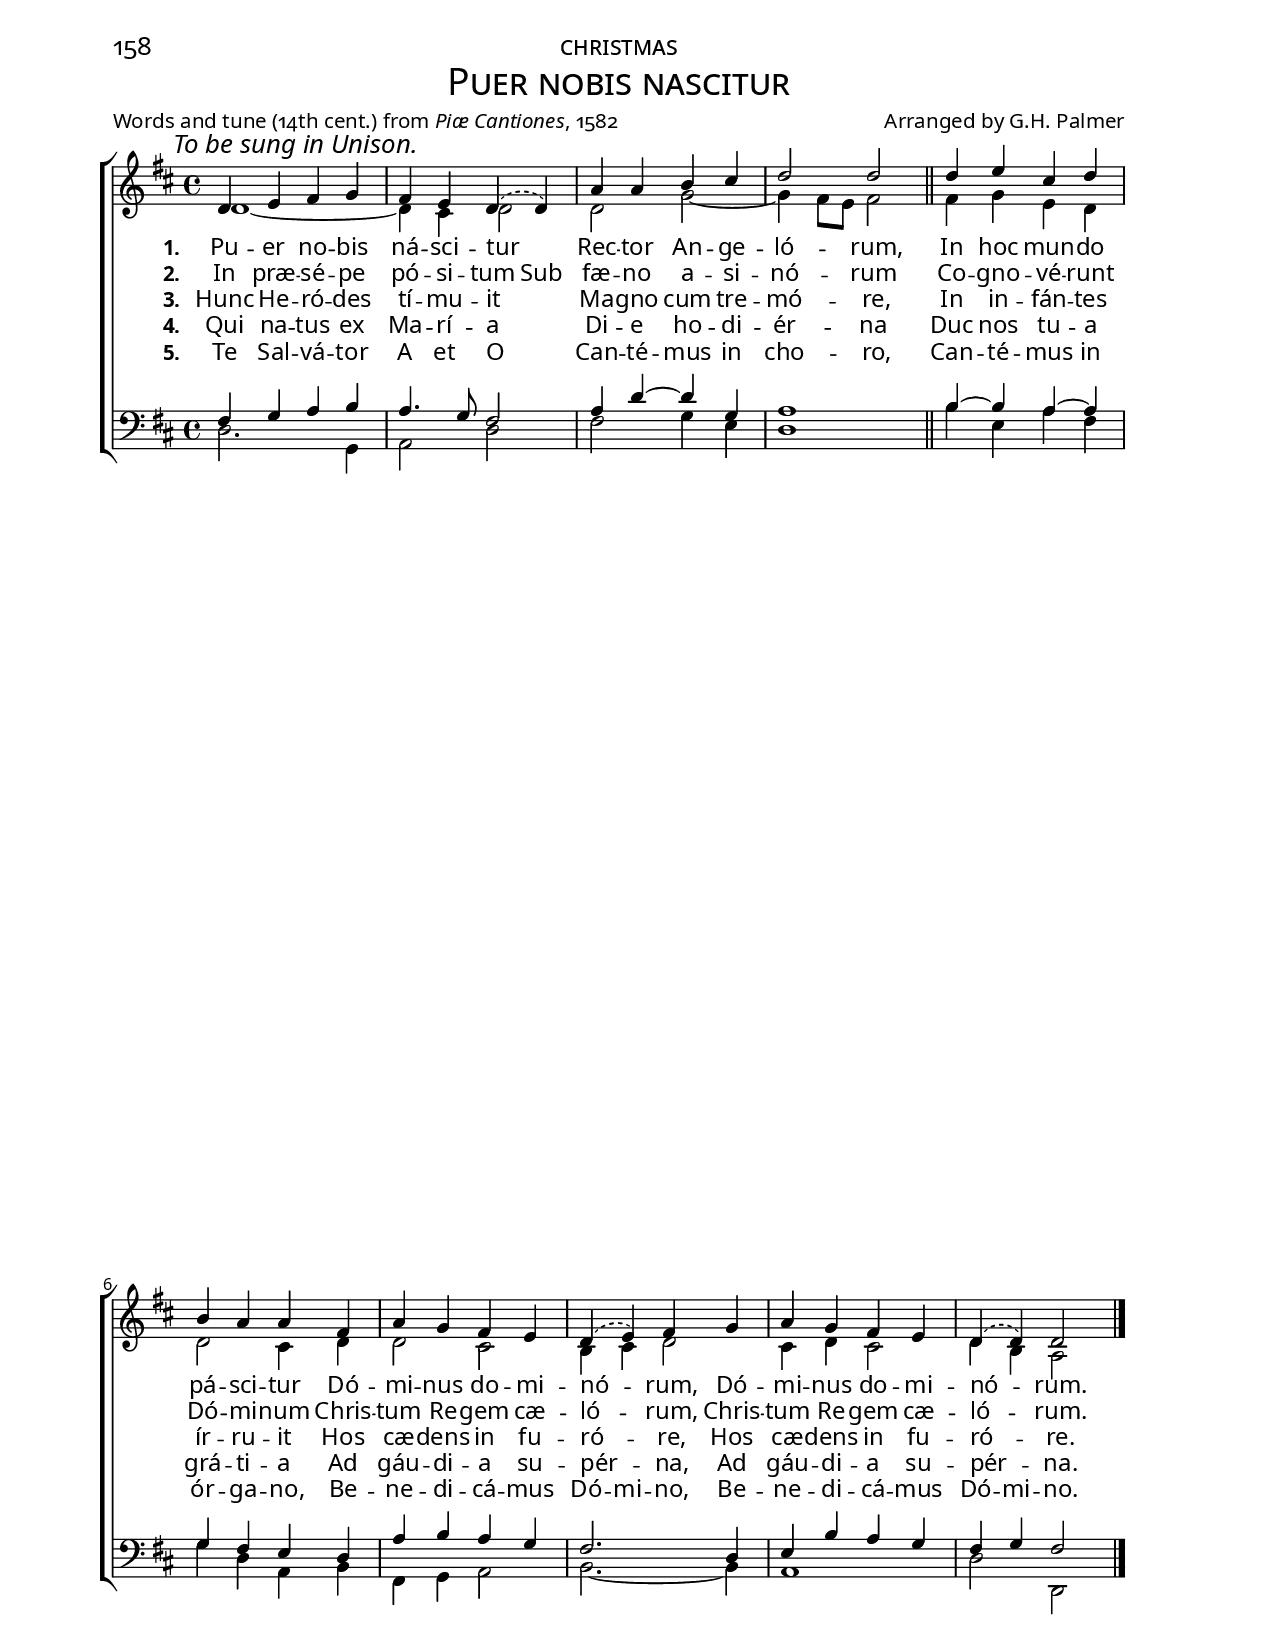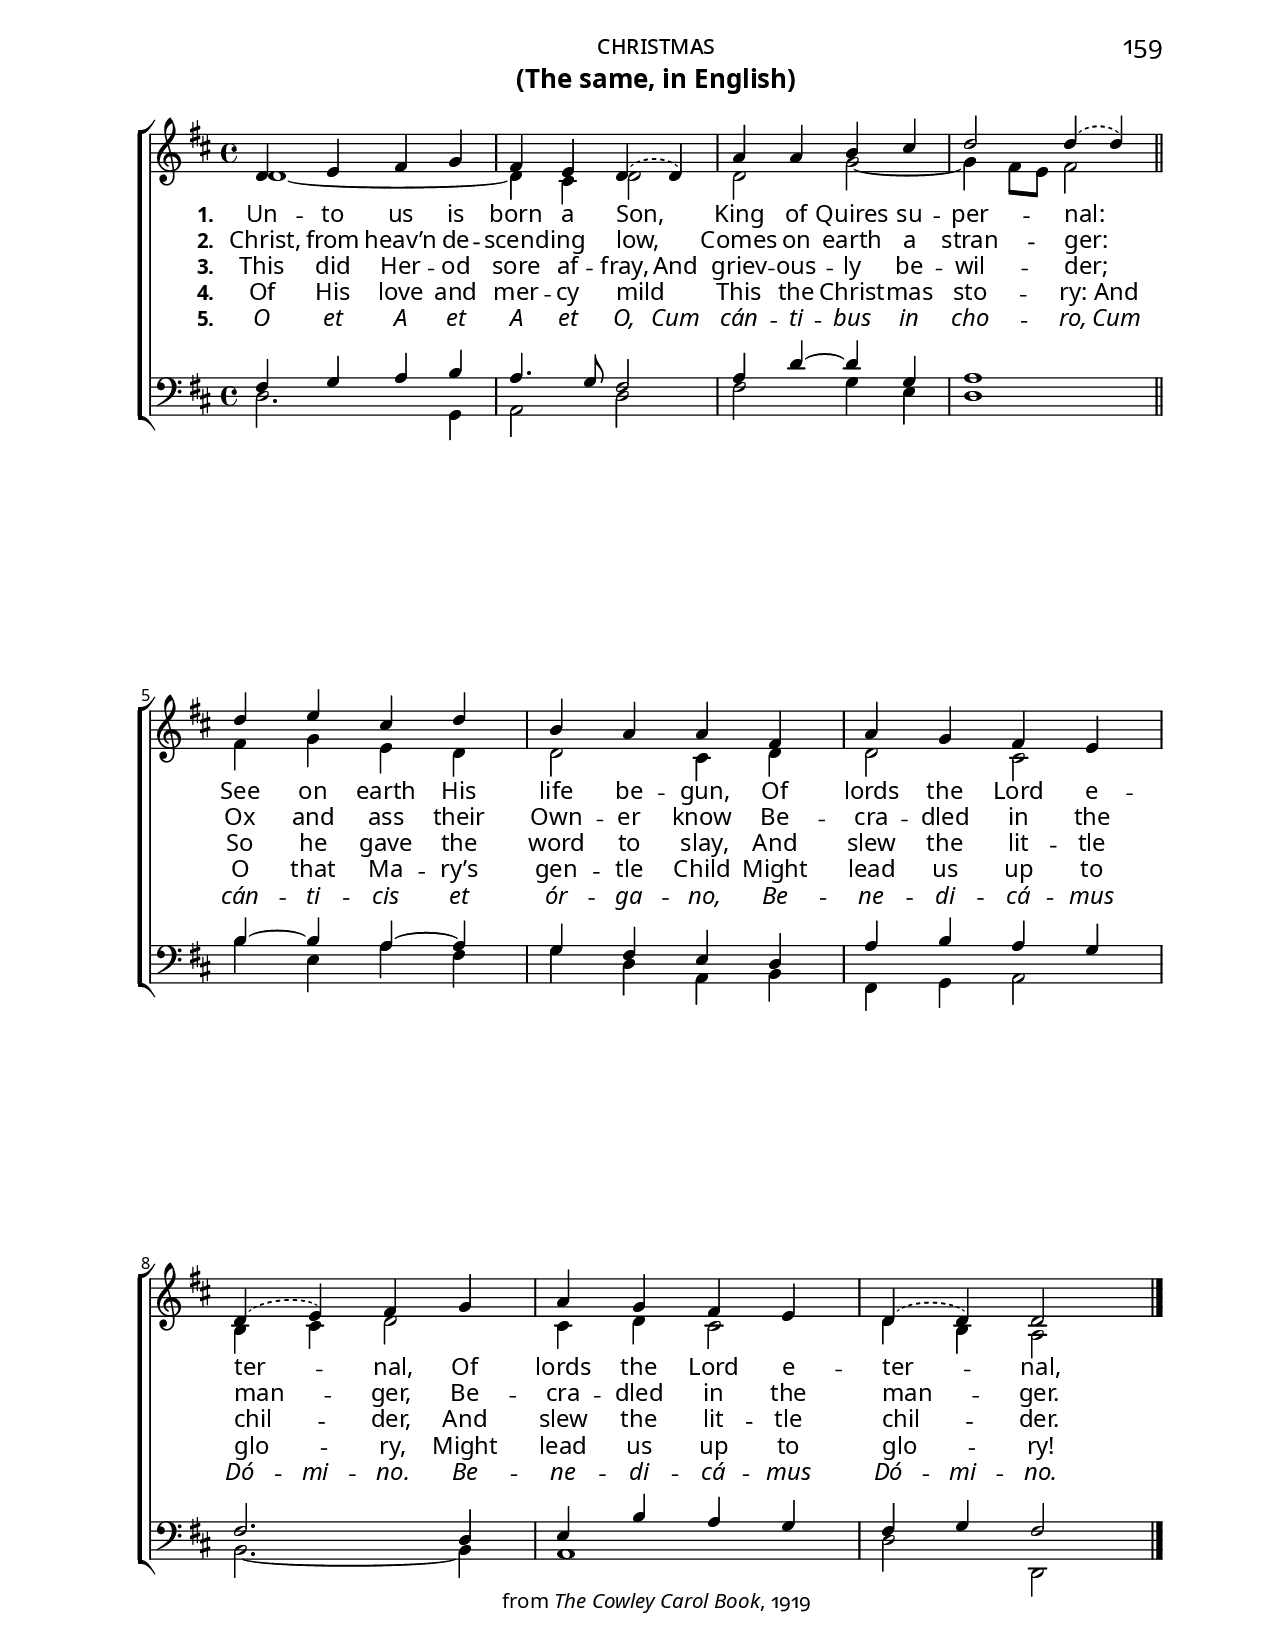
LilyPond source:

\version "2.14.2"
\include "util.ly"
\paper {
  print-all-headers = ##t
  paper-height = 11\in
  paper-width = 8.5\in
  indent = 0\in
  %system-system-spacing = #'((basic-distance . 10) (padding . 0))
  system-system-spacing =
    #'((basic-distance . 0)
       (minimum-distance . 0)
       (padding . -10)
       (stretchability . 100))
  score-markup-spacing =
    #'((basic-distance . 0)
       (minimum-distance . 0)
       (padding . 0)
       (stretchability . 75))
  markup-system-spacing = 
    #'((basic-distance . 0)
       (minimum-distance . 0)
       (padding . 0)
       (stretchability . 0))
  last-bottom-spacing = 
    #'((basic-distance . 0)
       (minimum-distance . 0)
       (padding . -0.5)
       (stretchability . 0))
  ragged-last-bottom = ##f
  ragged-bottom = ##f
  two-sided = ##t
  inner-margin = 1\in
  outer-margin = 0.75\in
  top-margin = 0.26\in
  bottom-margin = 0.25\in
  first-page-number = #158
  print-first-page-number = ##t
  headerLine = \markup{ \smallCapsOldStyle"christmas"}
  oddHeaderMarkup = \markup\fill-line{
     \abs-fontsize #12.5
     \combine 
        \fill-line{"" \on-the-fly #print-page-number-check-first
        \oldStylePageNum""
        }
        \fill-line{\headerLine}
  }
  evenHeaderMarkup = \markup {
     \abs-fontsize #12.5
     \combine
        \on-the-fly #print-page-number-check-first
        \oldStylePageNum""
        \fill-line{\headerLine}
  }
}
#(set-global-staff-size 18) \paper{ #(define fonts (make-pango-font-tree "Garamond Premr Pro" "Garamond Premr Pro" "Garamond Premr Pro" (/ 18 20))) }
global = {
  \key d \major
  \time 4/4
  \autoBeamOff
  \override DynamicLineSpanner #'staff-padding = #0.0
  \override DynamicLineSpanner #'Y-extent = #'(-1 . 1)
}

sopMusic = \relative c' {
  \once \override Score.RehearsalMark #'self-alignment-X = #LEFT
  \mark \markup\italic"To be sung in Unison."
  d4 e fis g |
  fis e \slurDashed d4( d) |
  a'4 a b cis |
  d2 d2 \bar "||"
  d4 e cis d |
  
  b a a fis |
  a g fis e |
  d( e) fis g |
  a g fis e |
  d4( d) d2 \bar "|."
}
sopWords = \lyricmode {
  
}

altoMusic = \relative c' {
  d1~|
  d4 cis d2 |
  d g~ |
  g4 fis8[ e] fis2 \bar "||"
  fis4 g e d |
  
  d2 cis4 d |
  d2 cis |
  b4 cis d2 |
  cis4 d cis2 |
  d4 b a2 \bar "|."
}
altoWords = \lyricmode {
  \set stanza = #"1. "
  Pu -- er no -- bis ná -- sci -- tur
  Rec -- tor An -- ge -- ló -- rum,
  In hoc mun -- do pá -- sci -- tur
  Dó -- mi -- nus do -- mi -- nó -- rum,
  Dó -- mi -- nus do -- mi -- nó -- rum.
}
altoWordsII = \lyricmode {
  \set stanza = #"2. "
  \set ignoreMelismata = ##t
  In præ -- sé -- pe pó -- si -- tum
  Sub fæ -- no
  \unset ignoreMelismata
  a -- si -- nó -- rum
  Co -- gno -- vé -- runt Dó -- mi -- num
  Chris -- tum Re -- gem cæ -- ló -- rum,
  Chris -- tum Re -- gem cæ -- ló -- rum.
}
altoWordsIII = \lyricmode {
  \set stanza = #"3. "
  Hunc He -- ró -- des tí -- mu -- it
  Ma -- gno cum tre -- mó -- re,
  In in -- fán -- tes ír -- ru -- it
  Hos cæ -- dens in fu -- ró -- re,
  Hos cæ -- dens in fu -- ró -- re.
}
altoWordsIV = \lyricmode {
  \set stanza = #"4. "
  Qui na -- tus ex Ma -- rí -- a
  Di -- e ho -- di -- ér -- na
  Duc nos tu -- a grá -- ti -- a
  Ad gáu -- di -- a su -- pér -- na,
  Ad gáu -- di -- a su -- pér -- na.
}
altoWordsV = \lyricmode {
  \set stanza = #"5. "
  Te Sal -- vá -- tor A et O
  Can -- té -- mus in cho -- ro,
  Can -- té -- mus in ór -- ga -- no,
  \set ignoreMelismata = ##t
  Be -- ne -- di -- cá -- mus Dó -- mi -- no,
  Be -- ne -- di -- cá -- mus Dó -- mi -- no.
}
altoWordsVI = \lyricmode {
  \set stanza = #"6. "
  \set ignoreMelismata = ##t
}
tenorMusic = \relative c' {
  fis,4 g a b |
  a4. g8 fis2 |
  a4 d~ d g, |
  a1 \bar "||"
  b4~b a~ a |
  
  g fis e d |
  a' b a g |
  fis2. d4 |
  e b' a g |
  fis g fis2 \bar "|."
}
tenorWords = \lyricmode {

}

bassMusic = \relative c {
  d2. g,4 |
  a2 d |
  fis g4 e |
  d1 \bar "||"
  b'4 e, a fis |
  
  g d a b |
  fis g a2 |
  b2.~ b4 |
  a1 |
  d2 d, \bar "|."
}
bassWords = \lyricmode {

}

pianoRH = \relative c' {
  
}
pianoLH = \relative c' {
  
}

\score {
  <<
   \new ChoirStaff <<
    \new Staff = women <<
      \new Voice = "sopranos" { \voiceOne << \global \sopMusic >> }
      \new Voice = "altos" { \voiceTwo << \global \altoMusic >> }
    >>
    \new Lyrics \with { alignAboveContext = #"women" \override VerticalAxisGroup #'nonstaff-relatedstaff-spacing = #'((basic-distance . 1))} \lyricsto "sopranos" \sopWords
    \new Lyrics = "altosVI"  \with { alignBelowContext = #"women" } \lyricsto "sopranos" \altoWordsVI
    \new Lyrics = "altosV"  \with { alignBelowContext = #"women" } \lyricsto "sopranos" \altoWordsV
    \new Lyrics = "altosIV"  \with { alignBelowContext = #"women" } \lyricsto "sopranos" \altoWordsIV
    \new Lyrics = "altosIII"  \with { alignBelowContext = #"women" } \lyricsto "sopranos" \altoWordsIII
    \new Lyrics = "altosII"  \with { alignBelowContext = #"women" } \lyricsto "sopranos" \altoWordsII
    \new Lyrics = "altos"  \with { alignBelowContext = #"women" } \lyricsto "sopranos" \altoWords
   \new Staff = men <<
      \clef bass
      \new Voice = "tenors" { \voiceOne << \global \tenorMusic >> }
      \new Voice = "basses" { \voiceTwo << \global \bassMusic >> }
    >>
    \new Lyrics \with { alignAboveContext = #"men" \override VerticalAxisGroup #'nonstaff-relatedstaff-spacing = #'((basic-distance . 1)) } \lyricsto "tenors" \tenorWords
    \new Lyrics \with { alignBelowContext = #"men" \override VerticalAxisGroup #'nonstaff-relatedstaff-spacing = #'((basic-distance . 1)) } \lyricsto "basses" \bassWords
  >>
%    \new PianoStaff << \new Staff { \new Voice { \pianoRH } } \new Staff { \clef "bass" \pianoLH } >>
  >>
  \layout {
  \context {
    \Lyrics
    \override LyricText #'font-size = #1.3
  }
%6.14 \context {\Lyrics\override LyricText #'font-size = #0.9 }
    \context {
      \Score
      %\override SpacingSpanner #'base-shortest-duration = #(ly:make-moment 1 8)
      %\override SpacingSpanner #'common-shortest-duration = #(ly:make-moment 1 4)
    }
    \context {
      % Remove all empty staves
      % \Staff \RemoveEmptyStaves \override VerticalAxisGroup #'remove-first = ##t
    }
    \context {
      \Lyrics
      \override LyricText #'X-offset = #center-on-word
    }
  }
  \header {
    title = \markup{\override #'(font-name . "Garamond Premr Pro Smbd Subh"){ \abs-fontsize #18 \smallCapsOldStyle"Puer nobis nascitur"}}
    poet = \markup\concat{\oldStyleNum"Words and tune (14th cent.) from " \italic"Piæ Cantiones" \oldStyleNum", 1582"}
    composer = \markup\oldStyleNum"Arranged by G.H. Palmer"
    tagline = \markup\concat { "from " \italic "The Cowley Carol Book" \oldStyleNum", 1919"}
  }
}












global = {
  \key d \major
  \time 4/4
  \autoBeamOff
  \override DynamicLineSpanner #'staff-padding = #0.0
  \override DynamicLineSpanner #'Y-extent = #'(-1 . 1)
}

sopMusic = \relative c' {
  d4 e fis g |
  fis e \slurDashed d4( d) |
  a'4 a b cis |
  d2 d4( d) \bar "||"
  d4 e cis d |
  
  b a a fis |
  a g fis e |
  d( e) fis g |
  a g fis e |
  d4( d) d2 \bar "|."
}
sopWords = \lyricmode {
  
}

altoMusic = \relative c' {
  d1~|
  d4 cis d2 |
  d g~ |
  g4 fis8[ e] fis2 \bar "||"
  fis4 g e d |
  
  d2 cis4 d |
  d2 cis |
  b4 cis d2 |
  cis4 d cis2 |
  d4 b a2 \bar "|."
}
altoWords = \lyricmode {
  \set stanza = #"1. "
  \set ignoreMelismata = ##t
  Un -- to us is born a Son, _
  King of Quires su -- per -- nal: _
  \unset ignoreMelismata
  See on earth His life be -- gun,
  Of lords the Lord e -- ter -- nal,
  Of lords the Lord e -- ter -- nal,
}
altoWordsII = \lyricmode {
  \set stanza = #"2. "
  Christ, from heav’n de -- scend -- ing low,
  Comes on earth a stran -- ger:
  Ox and ass their Own -- er know
  Be -- cra -- dled in the man -- ger,
  Be -- cra -- dled in the man -- ger.

}
altoWordsIII = \lyricmode {
  \set stanza = #"3. "
  \set ignoreMelismata = ##t
  This did Her -- od sore af -- fray,
  \unset ignoreMelismata
  And griev -- ous -- ly be -- wil -- der;
  So he gave the word to slay,
  And slew the lit -- tle chil -- der,
  And slew the lit -- tle chil -- der.
}
altoWordsIV = \lyricmode {
  \set stanza = #"4. "
  Of His love and mer -- cy mild
  \set ignoreMelismata = ##t
  This the Christ -- mas sto -- ry:
  \unset ignoreMelismata
  And O that Ma -- ry’s gen -- tle Child
  Might lead us up to glo -- ry,
  Might lead us up to glo -- ry!
  
}
altoWordsV = \lyricmode {
  \set stanza = #"5. "
  \set ignoreMelismata = ##t
  \markup\italic O \markup\italic et \markup\italic A \markup\italic et \markup\italic A \markup\italic et \markup\italic O,
  \markup\italic Cum \markup\italic cán -- \markup\italic ti -- \markup\italic bus \markup\italic in \markup\italic cho -- \markup\italic ro,
  \markup\italic Cum \markup\italic cán -- \markup\italic ti -- \markup\italic cis \markup\italic et \markup\italic ór -- \markup\italic ga -- \markup\italic no,
  \markup\italic Be -- \markup\italic ne -- \markup\italic di -- \markup\italic cá -- \markup\italic mus \markup\italic Dó -- \markup\italic mi -- \markup\italic no.
  \markup\italic Be -- \markup\italic ne -- \markup\italic di -- \markup\italic cá -- \markup\italic mus \markup\italic Dó -- \markup\italic mi -- \markup\italic no.
}
altoWordsVI = \lyricmode {
  \set stanza = #"6. "
  \set ignoreMelismata = ##t
}
tenorMusic = \relative c' {
  fis,4 g a b |
  a4. g8 fis2 |
  a4 d~ d g, |
  a1 \bar "||"
  b4~b a~ a |
  
  g fis e d |
  a' b a g |
  fis2. d4 |
  e b' a g |
  fis g fis2 \bar "|."
}
tenorWords = \lyricmode {

}

bassMusic = \relative c {
  d2. g,4 |
  a2 d |
  fis g4 e |
  d1 \bar "||"
  b'4 e, a fis |
  
  g d a b |
  fis g a2 |
  b2.~ b4 |
  a1 |
  d2 d, \bar "|."
}
bassWords = \lyricmode {

}

pianoRH = \relative c' {
  
}
pianoLH = \relative c' {
  
}

\score {
  <<
   \new ChoirStaff <<
    \new Staff = women <<
      \new Voice = "sopranos" { \voiceOne << \global \sopMusic >> }
      \new Voice = "altos" { \voiceTwo << \global \altoMusic >> }
    >>
    \new Lyrics \with { alignAboveContext = #"women" \override VerticalAxisGroup #'nonstaff-relatedstaff-spacing = #'((basic-distance . 1))} \lyricsto "sopranos" \sopWords
    \new Lyrics = "altosVI"  \with { alignBelowContext = #"women" } \lyricsto "sopranos" \altoWordsVI
    \new Lyrics = "altosV"  \with { alignBelowContext = #"women" } \lyricsto "sopranos" \altoWordsV
    \new Lyrics = "altosIV"  \with { alignBelowContext = #"women" } \lyricsto "sopranos" \altoWordsIV
    \new Lyrics = "altosIII"  \with { alignBelowContext = #"women" } \lyricsto "sopranos" \altoWordsIII
    \new Lyrics = "altosII"  \with { alignBelowContext = #"women" } \lyricsto "sopranos" \altoWordsII
    \new Lyrics = "altos"  \with { alignBelowContext = #"women" } \lyricsto "sopranos" \altoWords
   \new Staff = men <<
      \clef bass
      \new Voice = "tenors" { \voiceOne << \global \tenorMusic >> }
      \new Voice = "basses" { \voiceTwo << \global \bassMusic >> }
    >>
    \new Lyrics \with { alignAboveContext = #"men" \override VerticalAxisGroup #'nonstaff-relatedstaff-spacing = #'((basic-distance . 1)) } \lyricsto "tenors" \tenorWords
    \new Lyrics \with { alignBelowContext = #"men" \override VerticalAxisGroup #'nonstaff-relatedstaff-spacing = #'((basic-distance . 1)) } \lyricsto "basses" \bassWords
  >>
%    \new PianoStaff << \new Staff { \new Voice { \pianoRH } } \new Staff { \clef "bass" \pianoLH } >>
  >>
  \layout {
  \context {
    \Lyrics
    \override LyricText #'font-size = #1.3
  }
%6.14 \context {\Lyrics\override LyricText #'font-size = #0.9 }
    #(define fonts (make-pango-font-tree "Garamond Premr Pro" "Garamond Premr Pro" "Garamond Premr Pro" (/ 18 20)))
    \context {
      \Score
      %\override SpacingSpanner #'base-shortest-duration = #(ly:make-moment 1 8)
      %\override SpacingSpanner #'common-shortest-duration = #(ly:make-moment 1 4)
    }
    \context {
      % Remove all empty staves
      % \Staff \RemoveEmptyStaves \override VerticalAxisGroup #'remove-first = ##t
    }
    \context {
      \Lyrics
      \override LyricText #'X-offset = #center-on-word
    }
  }
  \header {
    %title = \markup{\override #'(font-name . "Garamond Premr Pro Smbd Subh"){ \abs-fontsize #18 \smallCapsOldStyle"Unto us is born a Son"}}
    subtitle = \markup{{ \abs-fontsize #12.5 "(The same, in English)"}}
    %poet = \markup{\oldStyleNum"Words and tune (14th cent.) from" \italic"Piæ Cantiones," 1582}
    %composer = \markup\oldStyleNum"Arranged by G.H. Palmer"
  }
}
\header{    tagline = \markup\concat { "from " \italic "The Cowley Carol Book" \oldStyleNum", 1919"}}

